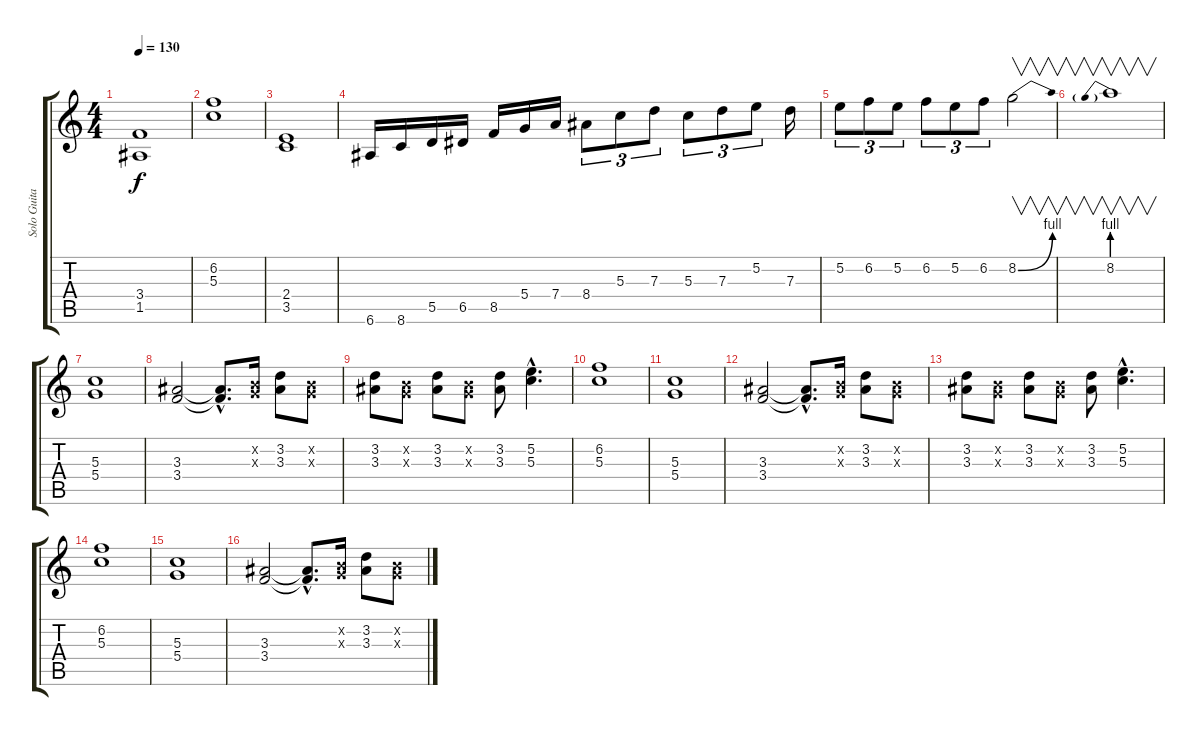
\track ("Solo Guitar" "Solo Guita") {instrument overdrivenguitar}
\staff {score tabs}
\tuning (E4 B3 G3 D3 A2 E2) {hide}
\ts (4 4)
\tempo 130
\clef g2
\ks c
(3.4 1.5).1{dy f} |
(6.2 5.3).1 |
(2.4 3.5).1 |
6.6.16 8.6.16 5.5.16 6.5.16 8.5.16 5.4.16 7.4.16 8.4.8{tu (3 2)} 5.3.8{tu (3 2)} 7.3.8{tu (3 2)} 5.3.8{tu (3 2)} 7.3.8{tu (3 2)} 5.2.8{tu (3 2)} 7.3.16 |
5.2.8{tu (3 2)} 6.2.8{tu (3 2)} 5.2.8{tu (3 2)} 6.2.8{tu (3 2)} 5.2.8{tu (3 2)} 6.2.8{tu (3 2)} 8.2{be (bend 0 0 60 4)}.2{v} |
8.2{be (prebend 0 4 60 4)}.1{v} |
(5.3 5.4).1 |
(3.3 3.4).2 (3.3{hac t} 3.4{hac t}).8{d} (0.2{x} 0.3{x}).16 (3.2 3.3).8 (0.2{x} 0.3{x}).8 |
(3.2 3.3).8 (0.2{x} 0.3{x}).8 (3.2 3.3).8 (0.2{x} 0.3{x}).8 (3.2 3.3).8 (5.2{hac} 5.3{hac}).4{d} |
(6.2 5.3).1 |
(5.3 5.4).1 |
(3.3 3.4).2 (3.3{hac t} 3.4{hac t}).8{d} (0.2{x} 0.3{x}).16 (3.2 3.3).8 (0.2{x} 0.3{x}).8 |
(3.2 3.3).8 (0.2{x} 0.3{x}).8 (3.2 3.3).8 (0.2{x} 0.3{x}).8 (3.2 3.3).8 (5.2{hac} 5.3{hac}).4{d} |
(6.2 5.3).1 |
(5.3 5.4).1 |
(3.3 3.4).2 (3.3{hac t} 3.4{hac t}).8{d} (0.2{x} 0.3{x}).16 (3.2 3.3).8 (0.2{x} 0.3{x}).8
